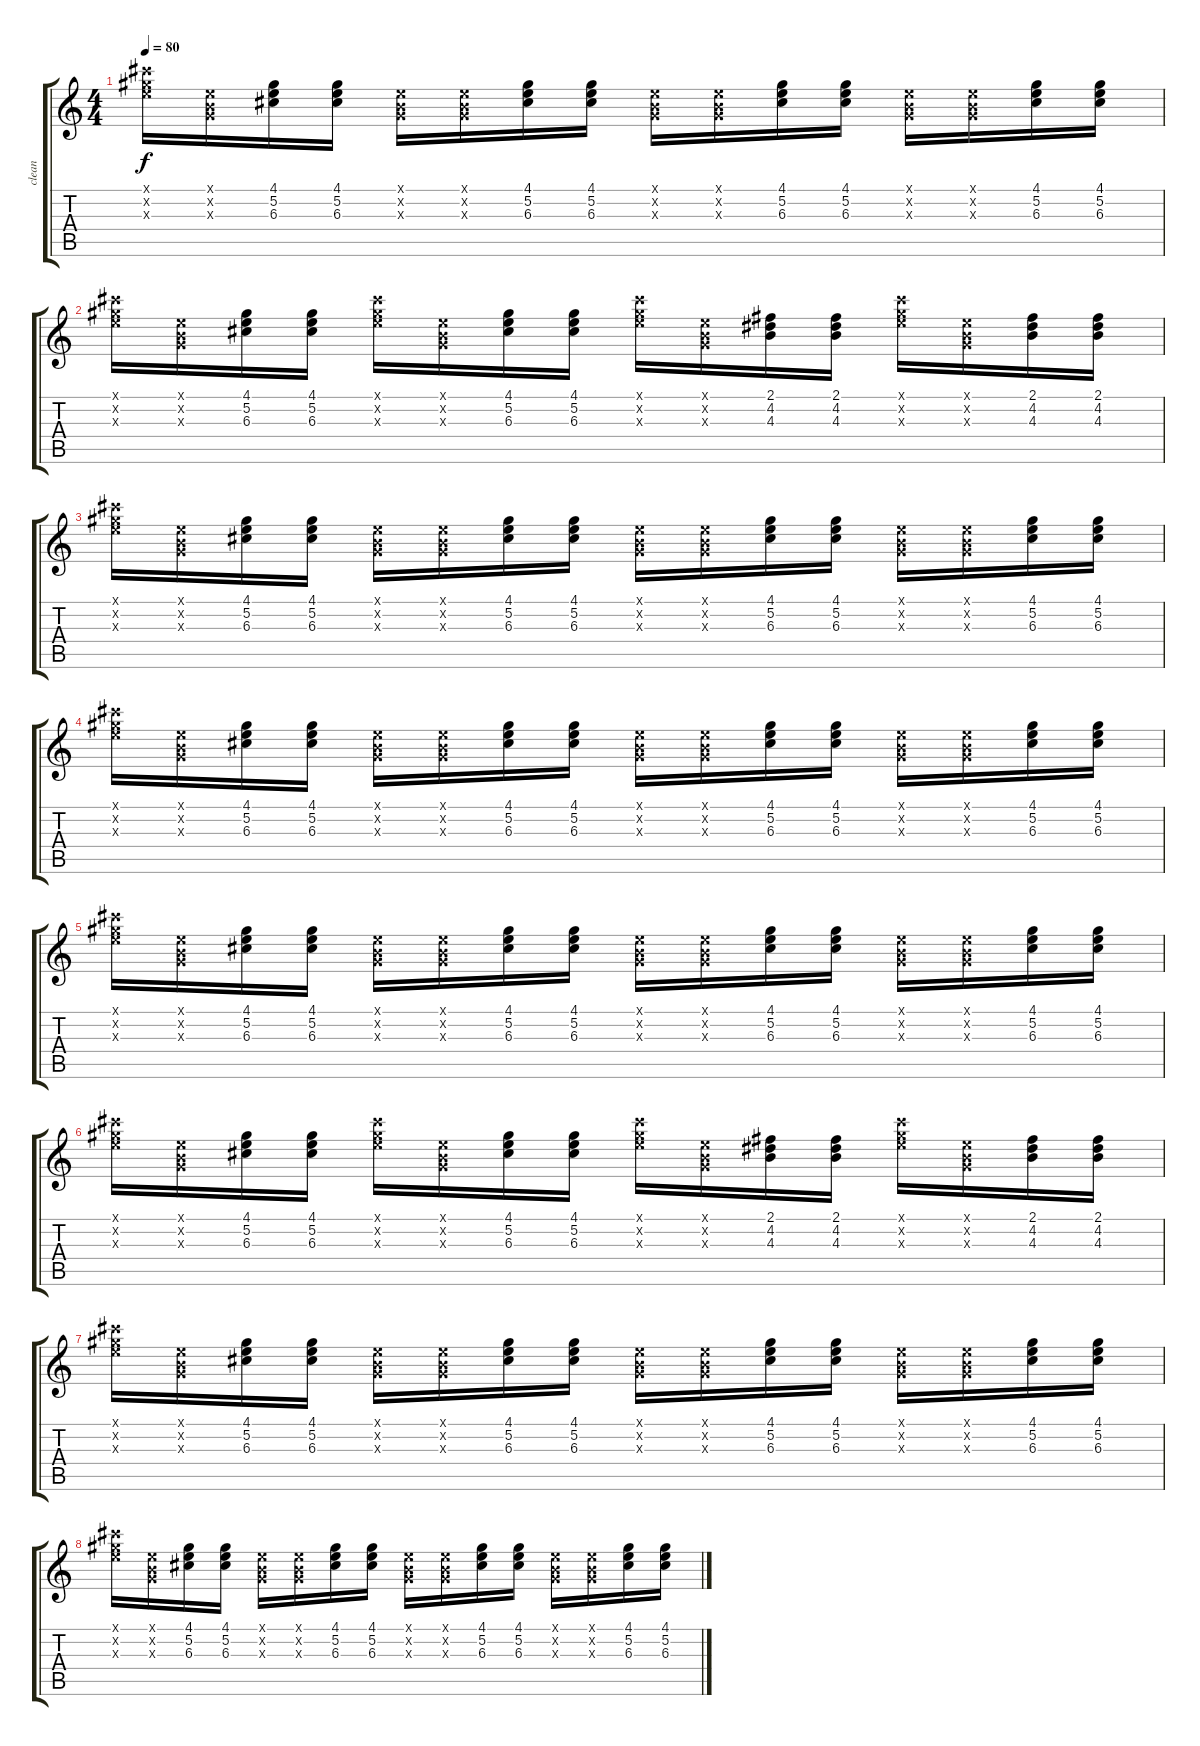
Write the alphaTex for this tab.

\track ("clean" "clean") {instrument electricguitarclean}
\staff {score tabs}
\tuning (E4 B3 G3 D3 A2 E2) {hide}
\ts (4 4)
\tempo 80
\clef g2
\ks c
(9.1{x} 9.2{x} 9.3{x}).16{dy f} (0.1{x} 0.2{x} 0.3{x}).16 (4.1 5.2 6.3).16 (4.1 5.2 6.3).16 (0.1{x} 0.2{x} 0.3{x}).16 (0.1{x} 0.2{x} 0.3{x}).16 (4.1 5.2 6.3).16 (4.1 5.2 6.3).16 (0.1{x} 0.2{x} 0.3{x}).16 (0.1{x} 0.2{x} 0.3{x}).16 (4.1 5.2 6.3).16 (4.1 5.2 6.3).16 (0.1{x} 0.2{x} 0.3{x}).16 (0.1{x} 0.2{x} 0.3{x}).16 (4.1 5.2 6.3).16 (4.1 5.2 6.3).16 |
(9.1{x} 9.2{x} 9.3{x}).16 (0.1{x} 0.2{x} 0.3{x}).16 (4.1 5.2 6.3).16 (4.1 5.2 6.3).16 (9.1{x} 9.2{x} 9.3{x}).16 (0.1{x} 0.2{x} 0.3{x}).16 (4.1 5.2 6.3).16 (4.1 5.2 6.3).16 (9.1{x} 9.2{x} 9.3{x}).16 (0.1{x} 0.2{x} 0.3{x}).16 (2.1 4.2 4.3).16 (2.1 4.2 4.3).16 (9.1{x} 9.2{x} 9.3{x}).16 (0.1{x} 0.2{x} 0.3{x}).16 (2.1 4.2 4.3).16 (2.1 4.2 4.3).16 |
(9.1{x} 9.2{x} 9.3{x}).16 (0.1{x} 0.2{x} 0.3{x}).16 (4.1 5.2 6.3).16 (4.1 5.2 6.3).16 (0.1{x} 0.2{x} 0.3{x}).16 (0.1{x} 0.2{x} 0.3{x}).16 (4.1 5.2 6.3).16 (4.1 5.2 6.3).16 (0.1{x} 0.2{x} 0.3{x}).16 (0.1{x} 0.2{x} 0.3{x}).16 (4.1 5.2 6.3).16 (4.1 5.2 6.3).16 (0.1{x} 0.2{x} 0.3{x}).16 (0.1{x} 0.2{x} 0.3{x}).16 (4.1 5.2 6.3).16 (4.1 5.2 6.3).16 |
(9.1{x} 9.2{x} 9.3{x}).16 (0.1{x} 0.2{x} 0.3{x}).16 (4.1 5.2 6.3).16 (4.1 5.2 6.3).16 (0.1{x} 0.2{x} 0.3{x}).16 (0.1{x} 0.2{x} 0.3{x}).16 (4.1 5.2 6.3).16 (4.1 5.2 6.3).16 (0.1{x} 0.2{x} 0.3{x}).16 (0.1{x} 0.2{x} 0.3{x}).16 (4.1 5.2 6.3).16 (4.1 5.2 6.3).16 (0.1{x} 0.2{x} 0.3{x}).16 (0.1{x} 0.2{x} 0.3{x}).16 (4.1 5.2 6.3).16 (4.1 5.2 6.3).16 |
(9.1{x} 9.2{x} 9.3{x}).16 (0.1{x} 0.2{x} 0.3{x}).16 (4.1 5.2 6.3).16 (4.1 5.2 6.3).16 (0.1{x} 0.2{x} 0.3{x}).16 (0.1{x} 0.2{x} 0.3{x}).16 (4.1 5.2 6.3).16 (4.1 5.2 6.3).16 (0.1{x} 0.2{x} 0.3{x}).16 (0.1{x} 0.2{x} 0.3{x}).16 (4.1 5.2 6.3).16 (4.1 5.2 6.3).16 (0.1{x} 0.2{x} 0.3{x}).16 (0.1{x} 0.2{x} 0.3{x}).16 (4.1 5.2 6.3).16 (4.1 5.2 6.3).16 |
(9.1{x} 9.2{x} 9.3{x}).16 (0.1{x} 0.2{x} 0.3{x}).16 (4.1 5.2 6.3).16 (4.1 5.2 6.3).16 (9.1{x} 9.2{x} 9.3{x}).16 (0.1{x} 0.2{x} 0.3{x}).16 (4.1 5.2 6.3).16 (4.1 5.2 6.3).16 (9.1{x} 9.2{x} 9.3{x}).16 (0.1{x} 0.2{x} 0.3{x}).16 (2.1 4.2 4.3).16 (2.1 4.2 4.3).16 (9.1{x} 9.2{x} 9.3{x}).16 (0.1{x} 0.2{x} 0.3{x}).16 (2.1 4.2 4.3).16 (2.1 4.2 4.3).16 |
(9.1{x} 9.2{x} 9.3{x}).16 (0.1{x} 0.2{x} 0.3{x}).16 (4.1 5.2 6.3).16 (4.1 5.2 6.3).16 (0.1{x} 0.2{x} 0.3{x}).16 (0.1{x} 0.2{x} 0.3{x}).16 (4.1 5.2 6.3).16 (4.1 5.2 6.3).16 (0.1{x} 0.2{x} 0.3{x}).16 (0.1{x} 0.2{x} 0.3{x}).16 (4.1 5.2 6.3).16 (4.1 5.2 6.3).16 (0.1{x} 0.2{x} 0.3{x}).16 (0.1{x} 0.2{x} 0.3{x}).16 (4.1 5.2 6.3).16 (4.1 5.2 6.3).16 |
(9.1{x} 9.2{x} 9.3{x}).16 (0.1{x} 0.2{x} 0.3{x}).16 (4.1 5.2 6.3).16 (4.1 5.2 6.3).16 (0.1{x} 0.2{x} 0.3{x}).16 (0.1{x} 0.2{x} 0.3{x}).16 (4.1 5.2 6.3).16 (4.1 5.2 6.3).16 (0.1{x} 0.2{x} 0.3{x}).16 (0.1{x} 0.2{x} 0.3{x}).16 (4.1 5.2 6.3).16 (4.1 5.2 6.3).16 (0.1{x} 0.2{x} 0.3{x}).16 (0.1{x} 0.2{x} 0.3{x}).16 (4.1 5.2 6.3).16 (4.1 5.2 6.3).16
